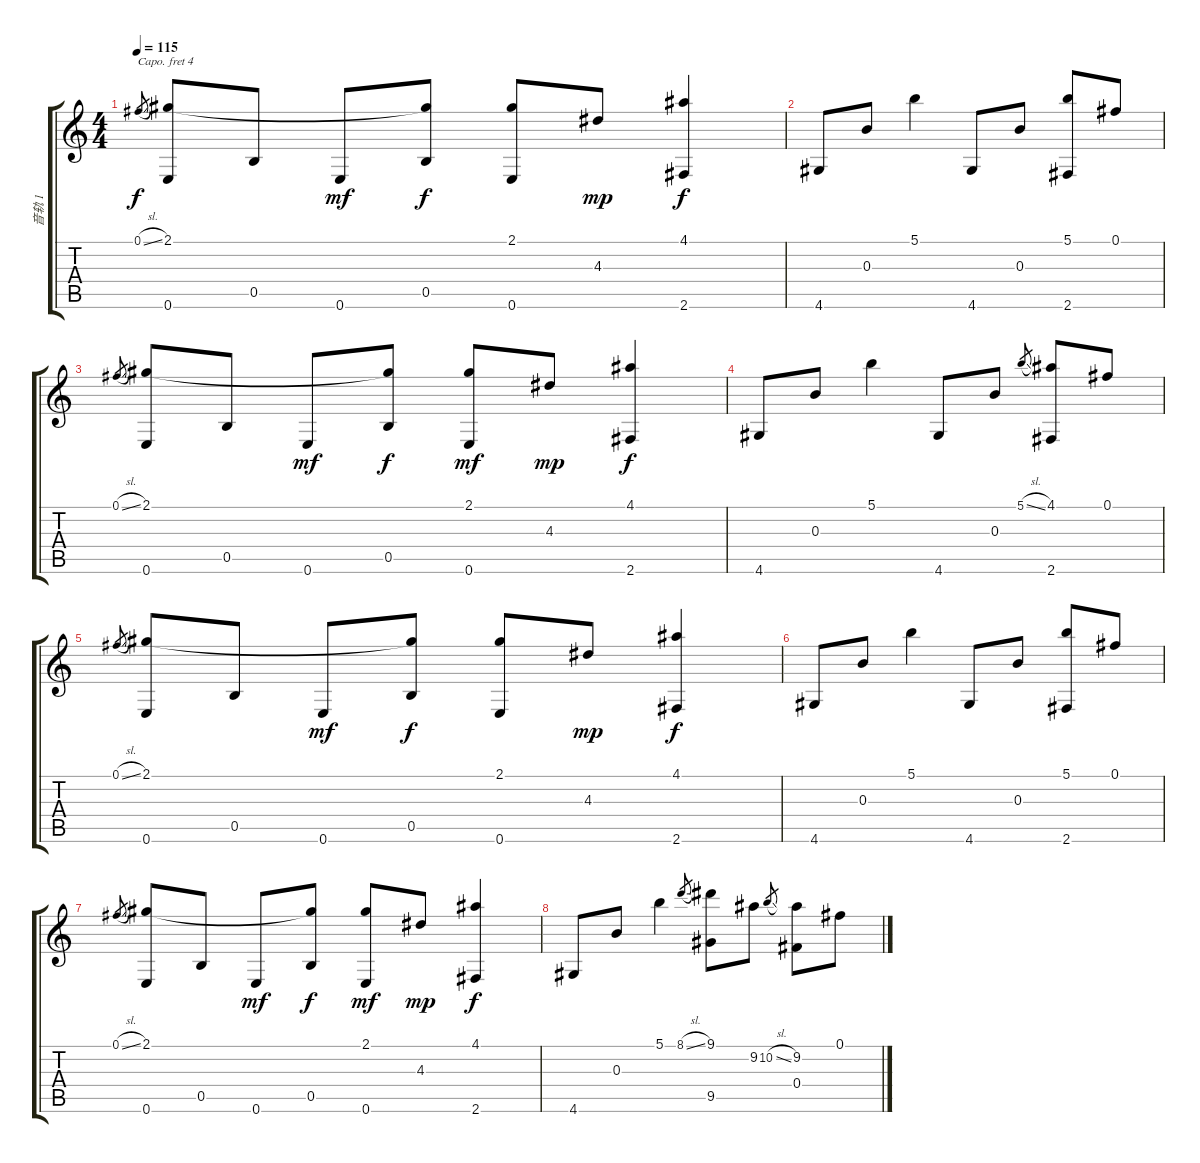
\track ("音轨 1" "音轨 1") {instrument acousticguitarnylon}
\staff {score tabs}
\capo 4
\tuning (D4 A3 G3 D3 G2 C2) {hide}
\ts (4 4)
\tempo 115
\clef g2
\ks c
0.1{sl}.8{gr dy f} (2.1 0.6).8 0.5.8 0.6.8{dy mf} (2.1{t} 0.5).8{dy f} (2.1 0.6).8 4.3.8{dy mp} (4.1 2.6).4{dy f} |
4.6.8 0.3.8 5.1.4 4.6.8 0.3.8 (5.1 2.6).8 0.1.8 |
0.1{sl}.8{gr} (2.1 0.6).8 0.5.8 0.6.8{dy mf} (2.1{t} 0.5).8{dy f} (2.1 0.6).8{dy mf} 4.3.8{dy mp} (4.1 2.6).4{dy f} |
4.6.8 0.3.8 5.1.4 4.6.8 0.3.8 5.1{sl}.8{gr} (4.1 2.6).8 0.1.8 |
0.1{sl}.8{gr} (2.1 0.6).8 0.5.8 0.6.8{dy mf} (2.1{t} 0.5).8{dy f} (2.1 0.6).8 4.3.8{dy mp} (4.1 2.6).4{dy f} |
4.6.8 0.3.8 5.1.4 4.6.8 0.3.8 (5.1 2.6).8 0.1.8 |
0.1{sl}.8{gr} (2.1 0.6).8 0.5.8 0.6.8{dy mf} (2.1{t} 0.5).8{dy f} (2.1 0.6).8{dy mf} 4.3.8{dy mp} (4.1 2.6).4{dy f} |
4.6.8 0.3.8 5.1.4 8.1{sl}.8{gr} (9.1 9.5).8 9.2.8 10.2{sl}.8{gr} (9.2 0.4).8 0.1.8
